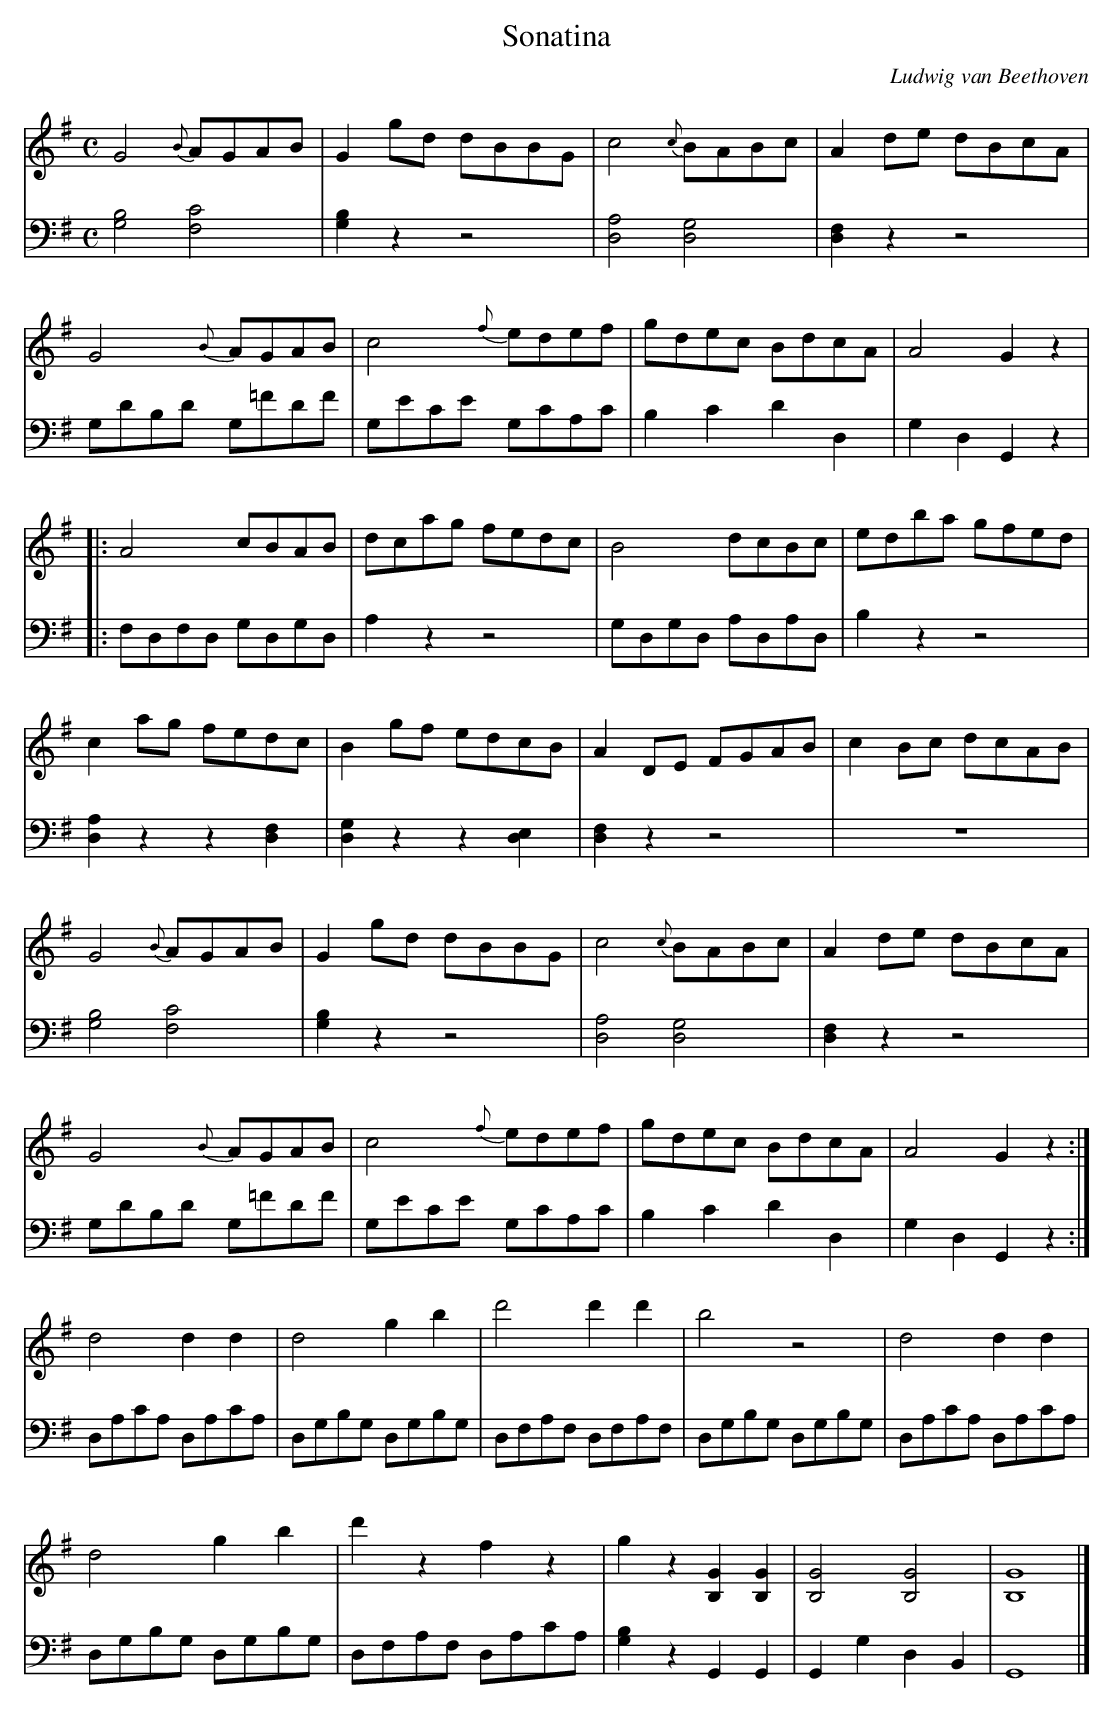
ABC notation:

X:1
T:Sonatina
C:Ludwig van Beethoven
V:1 Program 1 0 %Piano
V:2 Program 1 0 bass %Piano
M:C
L:1/8
K:G
V:1
G4 {B}AGAB|G2gd dBBG|c4 {c}BABc|A2de dBcA|
V:2
[G,4B,4][F,4C4]|[G,2B,2]z2z4|[D,4A,4][D,4G,4]|[D,2F,2]z2 z4|
V:1
G4 {B}AGAB|c4 {f}edef|gdec BdcA|A4G2z2|
V:2
G,DB,D G,=FDF|G,ECE G,CA,C|B,2C2D2D,2|G,2D,2G,,2z2|
V:1
|:A4cBAB|dcag fedc|B4dcBc|edba gfed|
V:2
|:F,D,F,D, G,D,G,D,|A,2z2z4|G,D,G,D, A,D,A,D,|B,2 z2z4|
V:1
c2ag fedc|B2gf edcB|A2DE FGAB|c2Bc dcAB|
V:2
[D,2A,2]z2z2[D,2F,2]|[D,2G,2]z2z2[D,2E,2]|[D,2F,2]z2z4|z8|
V:1
G4 {B}AGAB|G2gd dBBG|c4 {c}BABc|A2de dBcA|
V:2
[G,4B,4][F,4C4]|[G,2B,2]z2z4|[D,4A,4][D,4G,4]|[D,2F,2]z2 z4|
V:1
G4 {B}AGAB|c4 {f}edef|gdec BdcA|A4G2z2:|
V:2
G,DB,D G,=FDF|G,ECE G,CA,C|B,2C2D2D,2|G,2D,2G,,2z2:|
V:1
d4 d2d2|d4g2b2|d'4d'2d'2|b4z4|d4d2d2|
V:2
D,A,CA, D,A,CA,|D,G,B,G, D,G,B,G,|D,F,A,F, D,F,A,F,|D,G,B,G, D,G,B,G,|D,A,CA, D,A,CA,|
V:1
d4g2b2|d'2z2f2z2|g2z2[B,2G2][B,2G2]|[B,4G4][B,4G4]|[B,8G8]|]
V:2
D,G,B,G, D,G,B,G,|D,F,A,F, D,A,CA,|[G,2B,2]z2G,,2G,,2|G,,2G,2D,2B,,2|G,,8|]
